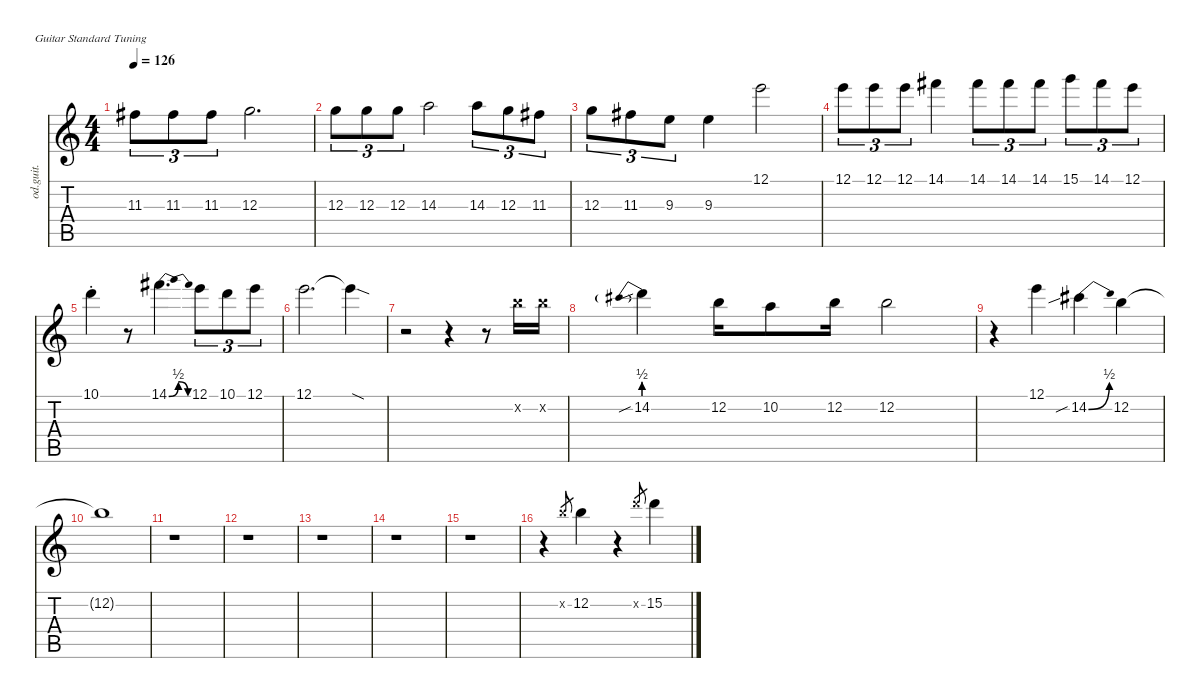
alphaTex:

\defaultSystemsLayout 4
\hideDynamics
\bracketExtendMode nobrackets
\otherSystemsTrackNameOrientation horizontal
\track ("Lead Guitar" "od.guit.") {instrument overdrivenguitar}
\staff {score tabs}
\tuning (E4 B3 G3 D3 A2 E2)
\ts (4 4)
\tempo 126
\clef g2
\ks c
11.3{acc #}.8{tu (3 2) dy fff beam Down} 11.3{acc #}.8{tu (3 2) beam Down} 11.3{acc #}.8{tu (3 2) beam Down} 12.3.2{d beam Down} |
12.3.8{tu (3 2) beam Down} 12.3.8{tu (3 2) beam Down} 12.3.8{tu (3 2) beam Down} 14.3.2{beam Down} 14.3.8{tu (3 2) beam Down} 12.3.8{tu (3 2) beam Down} 11.3{acc #}.8{tu (3 2) beam Down} |
12.3.8{tu (3 2) beam Down} 11.3{acc #}.8{tu (3 2) beam Down} 9.3.8{tu (3 2) beam Down} 9.3.4{beam Down} 12.1.2{beam Down} |
12.1.8{tu (3 2) beam Down} 12.1.8{tu (3 2) beam Down} 12.1.8{tu (3 2) beam Down} 14.1{acc #}.4{beam Down} 14.1{acc #}.8{tu (3 2) beam Down} 14.1{acc #}.8{tu (3 2) beam Down} 14.1{acc #}.8{tu (3 2) beam Down} 15.1.8{tu (3 2) beam Down} 14.1{acc #}.8{tu (3 2) beam Down} 12.1.8{tu (3 2) beam Down} |
10.1{st}.4{beam Down} r.8{beam Down} 14.1{be (bendrelease 0 0 9.999999599999999 2 39.999998399999996 2 60 0) acc #}.4{d beam Down} 12.1.8{tu (3 2) beam Down} 10.1.8{tu (3 2) beam Down} 12.1.8{tu (3 2) dy ff beam Down} |
12.1.2{d dy fff beam Down} 12.1{sod t}.4{dy f beam Down} |
r.2{beam Down} r.4{beam Down} r.8{beam Down} 12.2{x}.16{dy fff beam Down} 12.2{x}.16{beam Down} |
14.2{be (prebend 0 2 15 2) sib}.4{beam Down} 12.2.16{beam Down} 10.2.8{beam Down} 12.2.16{beam Down} 12.2.2{beam Down} |
r.4{beam Down} 12.1.4{beam Down} 14.2{be (bend 0 0 15 2) sib acc #}.4{beam Down} 12.2.4{beam Down} |
12.2{t}.1{dy f beam Down} |
r.1{beam Down} |
r.1{beam Down} |
r.1{beam Down} |
r.1{beam Down} |
r.1{beam Down} |
r.4{beam Down} 12.2{x}.8{gr dy ff beam Up} 12.2.4{dy fff beam Down} r.4{beam Down} 15.2{x}.8{gr dy ff beam Up} 15.2.4{dy fff beam Down}
